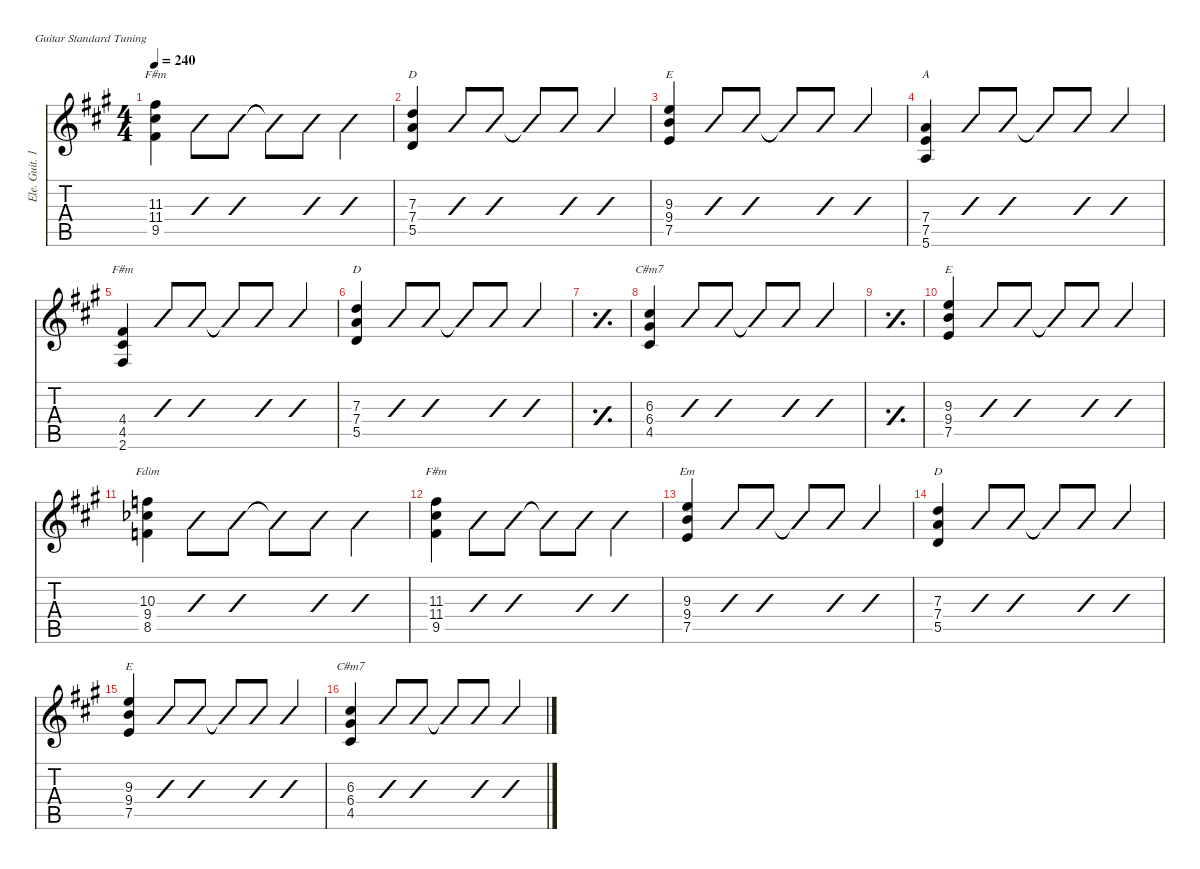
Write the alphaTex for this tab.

\defaultSystemsLayout 4
\hideDynamics
\bracketExtendMode nobrackets
\otherSystemsTrackNameOrientation horizontal
\track ("Ele. Guit. 1" "Ele. Guit. 1") {defaultSystemsLayout 4 instrument distortionguitar}
\staff {score tabs}
\tuning (E4 B3 G3 D3 A2 E2)
\chord ("D" x x 7 7 5 x) {firstfret 5 showdiagram false showfingering false}
\chord ("E" x x 9 9 7 x) {firstfret 7 showdiagram false showfingering false}
\chord ("F#m" x x 11 11 9 x) {firstfret 9 showdiagram false showfingering false}
\chord ("C#m7" x x 6 6 4 x) {firstfret 4 showdiagram false showfingering false}
\chord ("A" x x x 7 7 5) {firstfret 5 showdiagram false showfingering false}
\chord ("F#m" x x x 4 4 2) {showdiagram false showfingering false}
\chord ("Fdim" x x 10 9 8 x) {firstfret 8 showdiagram false showfingering false}
\chord ("Em" x x 9 9 7 x) {firstfret 7 showdiagram false showfingering false}
\ts (4 4)
\tempo 240
\clef g2
\scale
0.938053
\ks a
(9.5{acc #} 11.4{acc #} 11.3{acc #}).4{ch "F#m" dy f beam Down} (9.5{acc #} 11.4{acc #} 11.3{acc #}).8{slashed beam Down} (9.5{acc #} 11.4{acc #} 11.3{acc #}).8{slashed beam Down} (9.5{t acc #} 11.4{t acc #} 11.3{t acc #}).8{slashed beam Down} (9.5{acc #} 11.4{acc #} 11.3{acc #}).8{slashed beam Down} (9.5{acc #} 11.4{acc #} 11.3{acc #}).4{slashed beam Down} |
\scale
1.18584 (5.5{acc forcenatural} 7.4{acc forcenatural} 7.3{acc forcenatural}).4{ch "D" beam Up} (5.5{acc forcenatural} 7.4{acc forcenatural} 7.3{acc forcenatural}).8{slashed beam Up} (5.5{acc forcenatural} 7.4{acc forcenatural} 7.3{acc forcenatural}).8{slashed beam Up} (5.5{t acc forcenatural} 7.4{t acc forcenatural} 7.3{t acc forcenatural}).8{slashed beam Up} (5.5{acc forcenatural} 7.4{acc forcenatural} 7.3{acc forcenatural}).8{slashed beam Up} (5.5{acc forcenatural} 7.4{acc forcenatural} 7.3{acc forcenatural}).4{slashed beam Up} |
\scale
0.938053 (7.5{acc forcenatural} 9.4{acc forcenatural} 9.3{acc forcenatural}).4{ch "E" beam Up} (7.5{acc forcenatural} 9.4{acc forcenatural} 9.3{acc forcenatural}).8{slashed beam Up} (7.5{acc forcenatural} 9.4{acc forcenatural} 9.3{acc forcenatural}).8{slashed beam Up} (7.5{t acc forcenatural} 9.4{t acc forcenatural} 9.3{t acc forcenatural}).8{slashed beam Up} (7.5{acc forcenatural} 9.4{acc forcenatural} 9.3{acc forcenatural}).8{slashed beam Up} (7.5{acc forcenatural} 9.4{acc forcenatural} 9.3{acc forcenatural}).4{slashed beam Up} |
\scale
0.938053 (5.6{acc forcenatural} 7.5{acc forcenatural} 7.4{acc forcenatural}).4{ch "A" beam Up} (5.6{acc forcenatural} 7.5{acc forcenatural} 7.4{acc forcenatural}).8{slashed beam Up} (5.6{acc forcenatural} 7.5{acc forcenatural} 7.4{acc forcenatural}).8{slashed beam Up} (5.6{t acc forcenatural} 7.5{t acc forcenatural} 7.4{t acc forcenatural}).8{slashed beam Up} (5.6{acc forcenatural} 7.5{acc forcenatural} 7.4{acc forcenatural}).8{slashed beam Up} (5.6{acc forcenatural} 7.5{acc forcenatural} 7.4{acc forcenatural}).4{slashed beam Up} |
\scale
0.938053 (2.6{acc #} 4.5{acc #} 4.4{acc #}).4{ch "F#m" beam Up} (2.6{acc #} 4.5{acc #} 4.4{acc #}).8{slashed beam Up} (2.6{acc #} 4.5{acc #} 4.4{acc #}).8{slashed beam Up} (2.6{t acc #} 4.5{t acc #} 4.4{t acc #}).8{slashed beam Up} (2.6{acc #} 4.5{acc #} 4.4{acc #}).8{slashed beam Up} (2.6{acc #} 4.5{acc #} 4.4{acc #}).4{slashed beam Up} |
\scale
1.18584 (5.5{acc forcenatural} 7.4{acc forcenatural} 7.3{acc forcenatural}).4{ch "D" beam Up} (5.5{acc forcenatural} 7.4{acc forcenatural} 7.3{acc forcenatural}).8{slashed beam Up} (5.5{acc forcenatural} 7.4{acc forcenatural} 7.3{acc forcenatural}).8{slashed beam Up} (5.5{t acc forcenatural} 7.4{t acc forcenatural} 7.3{t acc forcenatural}).8{slashed beam Up} (5.5{acc forcenatural} 7.4{acc forcenatural} 7.3{acc forcenatural}).8{slashed beam Up} (5.5{acc forcenatural} 7.4{acc forcenatural} 7.3{acc forcenatural}).4{slashed beam Up} |
\simile simple
\scale
0.938053 |
\simile none
\scale
0.938053 (4.5{acc #} 6.4{acc #} 6.3{acc #}).4{ch "C#m7" beam Up} (4.5{acc #} 6.4{acc #} 6.3{acc #}).8{slashed beam Up} (4.5{acc #} 6.4{acc #} 6.3{acc #}).8{slashed beam Up} (4.5{t acc #} 6.4{t acc #} 6.3{t acc #}).8{slashed beam Up} (4.5{acc #} 6.4{acc #} 6.3{acc #}).8{slashed beam Up} (4.5{acc #} 6.4{acc #} 6.3{acc #}).4{slashed beam Up} |
\simile simple
\scale
0.938053 |
\simile none
\scale
1.19637 (7.5{acc forcenatural} 9.4{acc forcenatural} 9.3{acc forcenatural}).4{ch "E" beam Up} (7.5{acc forcenatural} 9.4{acc forcenatural} 9.3{acc forcenatural}).8{slashed beam Up} (7.5{acc forcenatural} 9.4{acc forcenatural} 9.3{acc forcenatural}).8{slashed beam Up} (7.5{t acc forcenatural} 9.4{t acc forcenatural} 9.3{t acc forcenatural}).8{slashed beam Up} (7.5{acc forcenatural} 9.4{acc forcenatural} 9.3{acc forcenatural}).8{slashed beam Up} (7.5{acc forcenatural} 9.4{acc forcenatural} 9.3{acc forcenatural}).4{slashed beam Up} |
\scale
0.906474 (8.5{acc forcenatural} 9.4{acc b} 10.3{acc forcenatural}).4{ch "Fdim" beam Down} (8.5{acc forcenatural} 9.4{acc b} 10.3{acc forcenatural}).8{slashed beam Down} (8.5{acc forcenatural} 9.4{acc b} 10.3{acc forcenatural}).8{slashed beam Down} (8.5{t acc forcenatural} 9.4{t acc b} 10.3{t acc forcenatural}).8{slashed beam Down} (8.5{acc forcenatural} 9.4{acc b} 10.3{acc forcenatural}).8{slashed beam Down} (8.5{acc forcenatural} 9.4{acc b} 10.3{acc forcenatural}).4{slashed beam Down} |
\scale
0.948579 (9.5{acc #} 11.4{acc #} 11.3{acc #}).4{ch "F#m" beam Down} (9.5{acc #} 11.4{acc #} 11.3{acc #}).8{slashed beam Down} (9.5{acc #} 11.4{acc #} 11.3{acc #}).8{slashed beam Down} (9.5{t acc #} 11.4{t acc #} 11.3{t acc #}).8{slashed beam Down} (9.5{acc #} 11.4{acc #} 11.3{acc #}).8{slashed beam Down} (9.5{acc #} 11.4{acc #} 11.3{acc #}).4{slashed beam Down} |
\scale
0.948579 (7.5{acc forcenatural} 9.4{acc forcenatural} 9.3{acc forcenatural}).4{ch "Em" beam Up} (7.5{acc forcenatural} 9.4{acc forcenatural} 9.3{acc forcenatural}).8{slashed beam Up} (7.5{acc forcenatural} 9.4{acc forcenatural} 9.3{acc forcenatural}).8{slashed beam Up} (7.5{t acc forcenatural} 9.4{t acc forcenatural} 9.3{t acc forcenatural}).8{slashed beam Up} (7.5{acc forcenatural} 9.4{acc forcenatural} 9.3{acc forcenatural}).8{slashed beam Up} (7.5{acc forcenatural} 9.4{acc forcenatural} 9.3{acc forcenatural}).4{slashed beam Up} |
\scale
1.18584 (5.5{acc forcenatural} 7.4{acc forcenatural} 7.3{acc forcenatural}).4{ch "D" beam Up} (5.5{acc forcenatural} 7.4{acc forcenatural} 7.3{acc forcenatural}).8{slashed beam Up} (5.5{acc forcenatural} 7.4{acc forcenatural} 7.3{acc forcenatural}).8{slashed beam Up} (5.5{t acc forcenatural} 7.4{t acc forcenatural} 7.3{t acc forcenatural}).8{slashed beam Up} (5.5{acc forcenatural} 7.4{acc forcenatural} 7.3{acc forcenatural}).8{slashed beam Up} (5.5{acc forcenatural} 7.4{acc forcenatural} 7.3{acc forcenatural}).4{slashed beam Up} |
\scale
0.938053 (7.5{acc forcenatural} 9.4{acc forcenatural} 9.3{acc forcenatural}).4{ch "E" beam Up} (7.5{acc forcenatural} 9.4{acc forcenatural} 9.3{acc forcenatural}).8{slashed beam Up} (7.5{acc forcenatural} 9.4{acc forcenatural} 9.3{acc forcenatural}).8{slashed beam Up} (7.5{t acc forcenatural} 9.4{t acc forcenatural} 9.3{t acc forcenatural}).8{slashed beam Up} (7.5{acc forcenatural} 9.4{acc forcenatural} 9.3{acc forcenatural}).8{slashed beam Up} (7.5{acc forcenatural} 9.4{acc forcenatural} 9.3{acc forcenatural}).4{slashed beam Up} |
\scale
0.938053 (4.5{acc #} 6.4{acc #} 6.3{acc #}).4{ch "C#m7" beam Up} (4.5{acc #} 6.4{acc #} 6.3{acc #}).8{slashed beam Up} (4.5{acc #} 6.4{acc #} 6.3{acc #}).8{slashed beam Up} (4.5{t acc #} 6.4{t acc #} 6.3{t acc #}).8{slashed beam Up} (4.5{acc #} 6.4{acc #} 6.3{acc #}).8{slashed beam Up} (4.5{acc #} 6.4{acc #} 6.3{acc #}).4{slashed beam Up}
